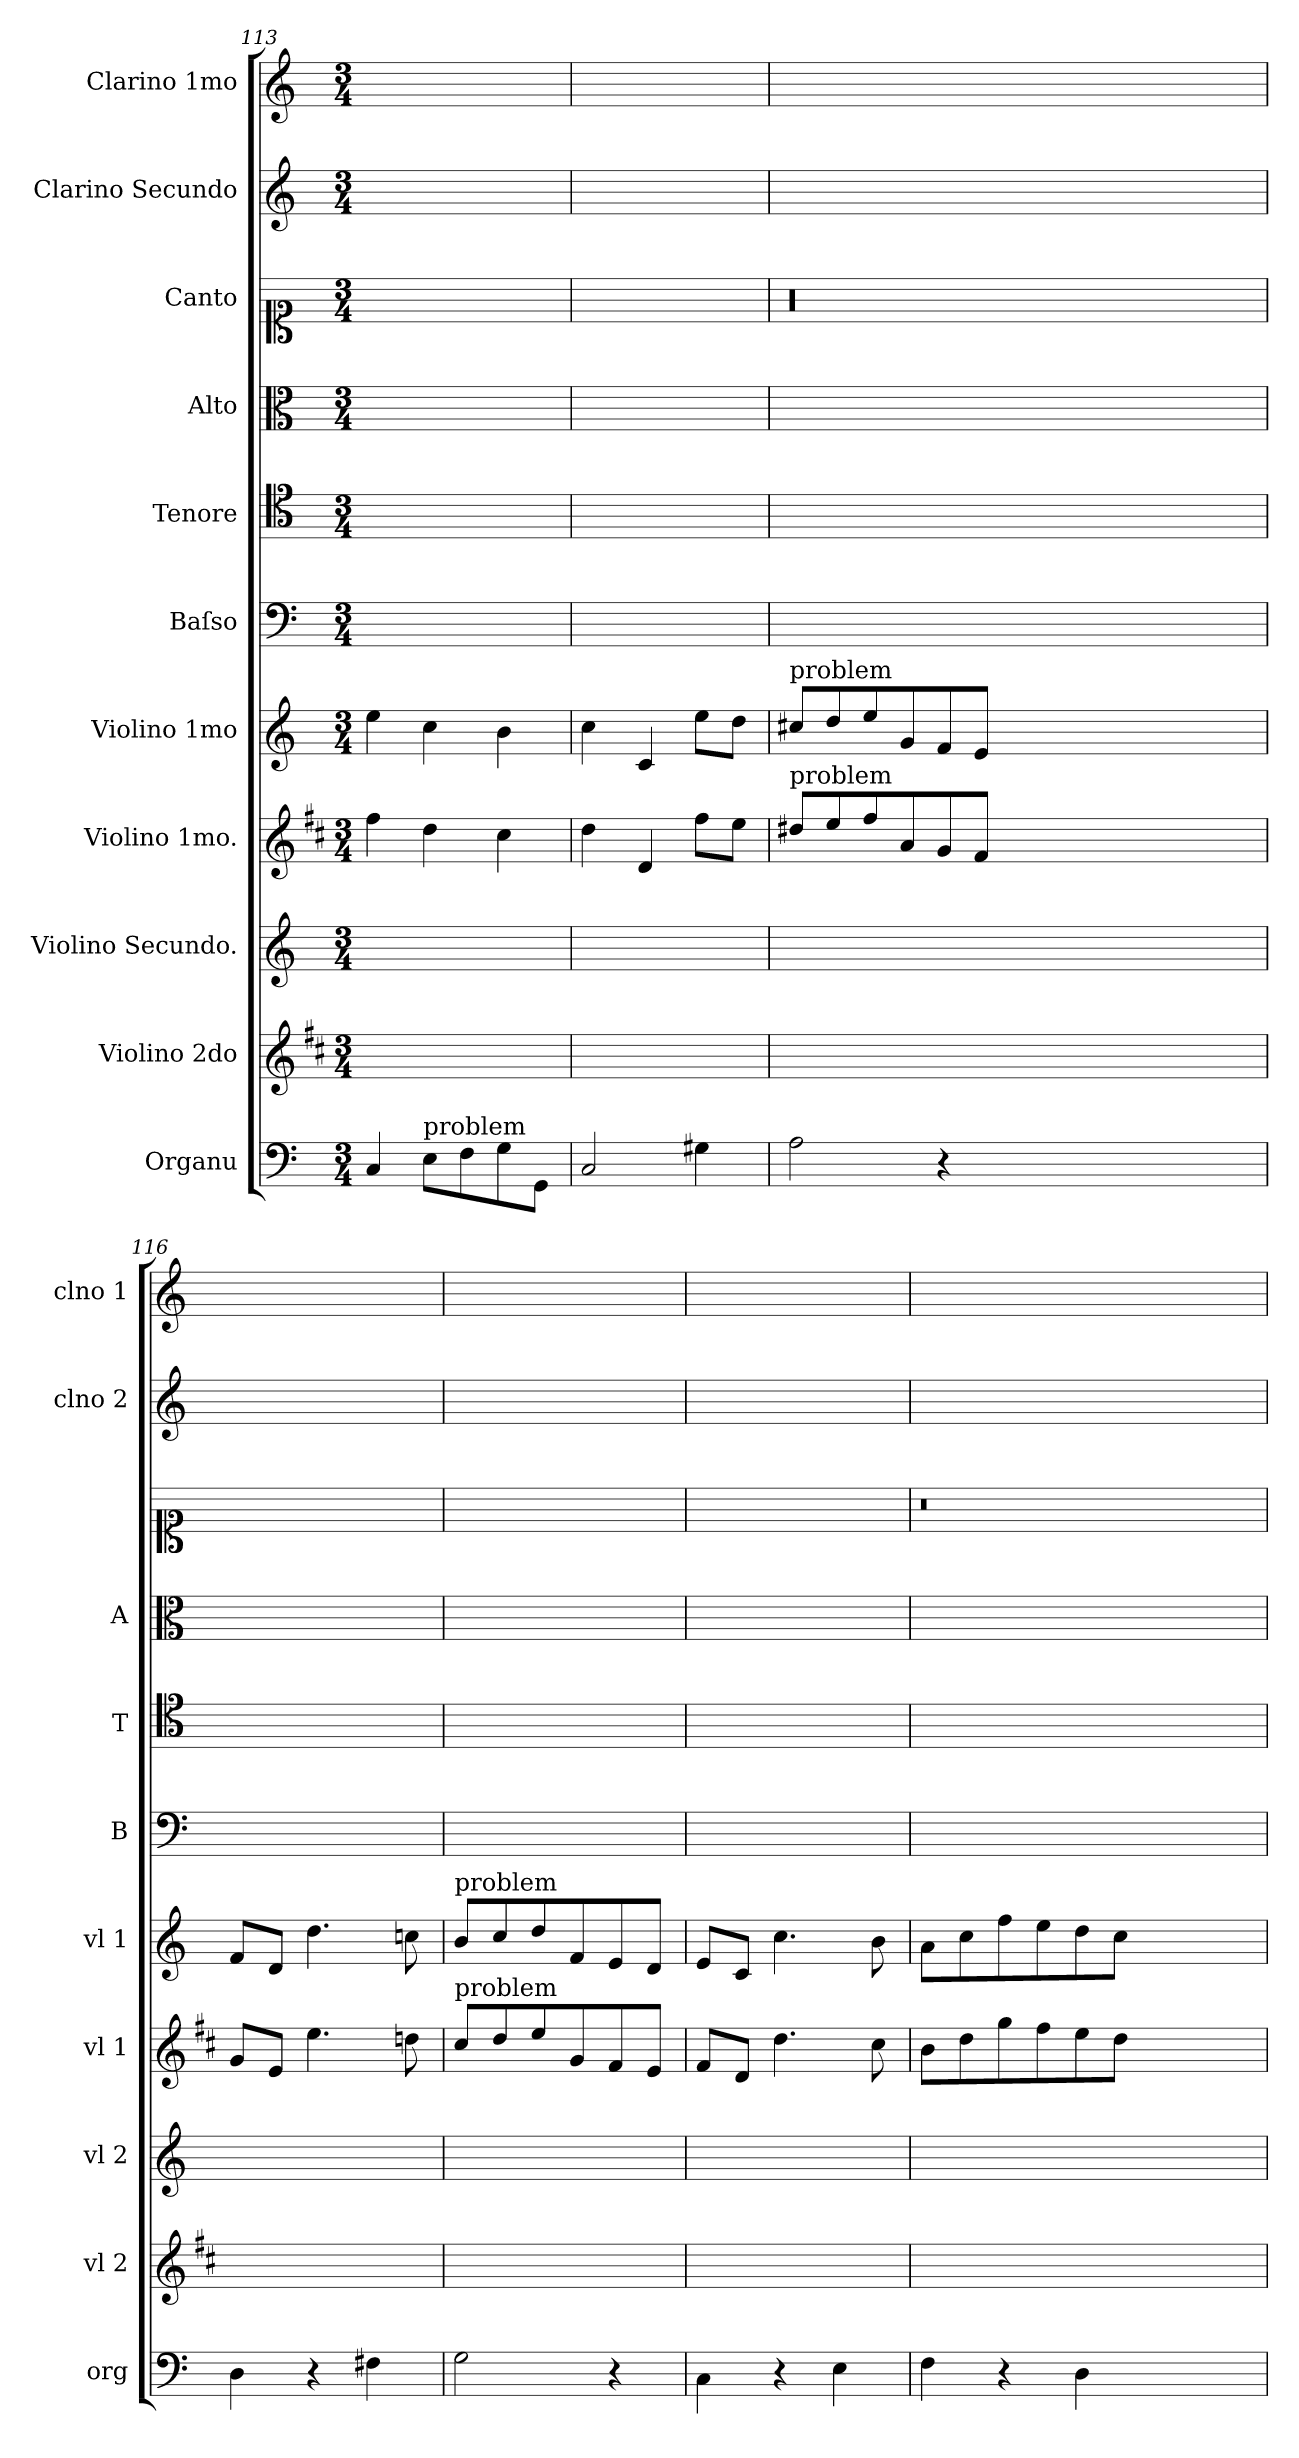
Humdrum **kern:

**kern	**kern	**kern	**kern	**kern	**kern	**kern	**kern	**kern	**kern	**kern
*part11	*part10	*part9	*part8	*part7	*part6	*part5	*part4	*part3	*part2	*part1
*staff11	*staff10	*staff9	*staff8	*staff7	*staff6	*staff5	*staff4	*staff3	*staff2	*staff1
*I"Organu	*I"Violino 2do	*I"Violino Secundo.	*I"Violino 1mo.	*I"Violino 1mo	*I"Baſso	*I"Tenore	*I"Alto	*I"Canto	*I"Clarino Secundo	*I"Clarino 1mo
*I'org	*I'vl 2	*I'vl 2	*I'vl 1	*I'vl 1	*I'B	*I'T	*I'A	*	*I'clno 2	*I'clno 1
*clefF4	*clefG2	*clefG2	*clefG2	*clefG2	*clefF4	*clefC4	*clefC3	*clefC1	*clefG2	*clefG2
*	*ITrd1c2	*	*ITrd1c2	*	*	*	*	*	*	*
*k[]	*k[]	*k[]	*k[]	*k[]	*k[]	*k[]	*k[]	*k[]	*k[]	*k[]
*M3/4	*M3/4	*M3/4	*M3/4	*M3/4	*M3/4	*M3/4	*M3/4	*M3/4	*M3/4	*M3/4
=113	=113	=113	=113	=113	=113	=113	=113	=113	=113	=113
4C/	2.ryy	2.ryy	4ee\	4ee\	2.ryy	2.ryy	2.ryy	2.ryy	2.ryy	4ryy
!LO:TX:a:t=problem	!	!	!	!	!	!	!	!	!	!
8E\L	.	.	4cc\	4cc\	.	.	.	.	.	4ryy
8F\	.	.	.	.	.	.	.	.	.	.
8G\	.	.	4b\	4b\	.	.	.	.	.	4ryy
8GG/J	.	.	.	.	.	.	.	.	.	.
=114	=114	=114	=114	=114	=114	=114	=114	=114	=114	=114
2C/	2.ryy	2.ryy	4cc\	4cc\	2.ryy	2.ryy	2.ryy	2.ryy	2.ryy	4ryy
.	.	.	4c/	4c/	.	.	.	.	.	4ryy
4G#X\	.	.	8ee\L	8ee\L	.	.	.	.	.	4ryy
.	.	.	8dd\J	8dd\J	.	.	.	.	.	.
=115	=115	=115	=115	=115	=115	=115	=115	=115	=115	=115
!	!	!	!	!LO:TX:a:t=problem	!	!	!	!	!	!
!	!	!	!LO:TX:a:t=problem	!	!	!	!	!	!	!
!	!	!	!	!	!	!	!	!LO:N:vis=00	!	!
2A\	2.ryy	2.ryy	8cc#X\L	8cc#X\L	2.ryy	2.ryy	2.ryy	0.r	2.ryy	4ryy
.	.	.	8dd\	8dd\	.	.	.	.	.	.
.	.	.	8ee\	8ee\	.	.	.	.	.	4ryy
.	.	.	8g/	8g/	.	.	.	.	.	.
4r	.	.	8f/	8f/	.	.	.	.	.	4ryy
.	.	.	8e/J	8e/J	.	.	.	.	.	.
0ryy	0ryy	0ryy	0ryy	0ryy	0ryy	0ryy	0ryy	.	0ryy	0ryy
4ryy	4ryy	4ryy	4ryy	4ryy	4ryy	4ryy	4ryy	.	4ryy	4ryy
=116	=116	=116	=116	=116	=116	=116	=116	=116	=116	=116
4D\	2.ryy	2.ryy	8f/L	8f/L	2.ryy	2.ryy	2.ryy	2.ryy	2.ryy	4ryy
.	.	.	8d/J	8d/J	.	.	.	.	.	.
4r	.	.	4.dd\	4.dd\	.	.	.	.	.	4ryy
4F#X\	.	.	.	.	.	.	.	.	.	4ryy
.	.	.	8ccn\	8ccn\	.	.	.	.	.	.
=117	=117	=117	=117	=117	=117	=117	=117	=117	=117	=117
!	!	!	!	!LO:TX:a:t=problem	!	!	!	!	!	!
!	!	!	!LO:TX:a:t=problem	!	!	!	!	!	!	!
2G\	2.ryy	2.ryy	8b\L	8b\L	2.ryy	2.ryy	2.ryy	2.ryy	2.ryy	4ryy
.	.	.	8cc\	8cc\	.	.	.	.	.	.
.	.	.	8dd\	8dd\	.	.	.	.	.	4ryy
.	.	.	8f/	8f/	.	.	.	.	.	.
4r	.	.	8e/	8e/	.	.	.	.	.	4ryy
.	.	.	8d/J	8d/J	.	.	.	.	.	.
=118	=118	=118	=118	=118	=118	=118	=118	=118	=118	=118
4C\	2.ryy	2.ryy	8e/L	8e/L	2.ryy	2.ryy	2.ryy	2.ryy	2.ryy	4ryy
.	.	.	8c/J	8c/J	.	.	.	.	.	.
4r	.	.	4.cc\	4.cc\	.	.	.	.	.	4ryy
4E\	.	.	.	.	.	.	.	.	.	4ryy
.	.	.	8b\	8b\	.	.	.	.	.	.
=119	=119	=119	=119	=119	=119	=119	=119	=119	=119	=119
!	!	!	!	!	!	!	!	!LO:N:vis=0	!	!
4F\	2.ryy	2.ryy	8a\L	8a\L	2.ryy	2.ryy	2.ryy	1.r	2.ryy	4ryy
.	.	.	8cc\	8cc\	.	.	.	.	.	.
4r	.	.	8ff\	8ff\	.	.	.	.	.	4ryy
.	.	.	8ee\	8ee\	.	.	.	.	.	.
4D\	.	.	8dd\	8dd\	.	.	.	.	.	4ryy
.	.	.	8cc\J	8cc\J	.	.	.	.	.	.
2.ryy	2.ryy	2.ryy	2.ryy	2.ryy	2.ryy	2.ryy	2.ryy	.	2.ryy	2.ryy
=	=	=	=	=	=	=	=	=	=	=
*-	*-	*-	*-	*-	*-	*-	*-	*-	*-	*-
